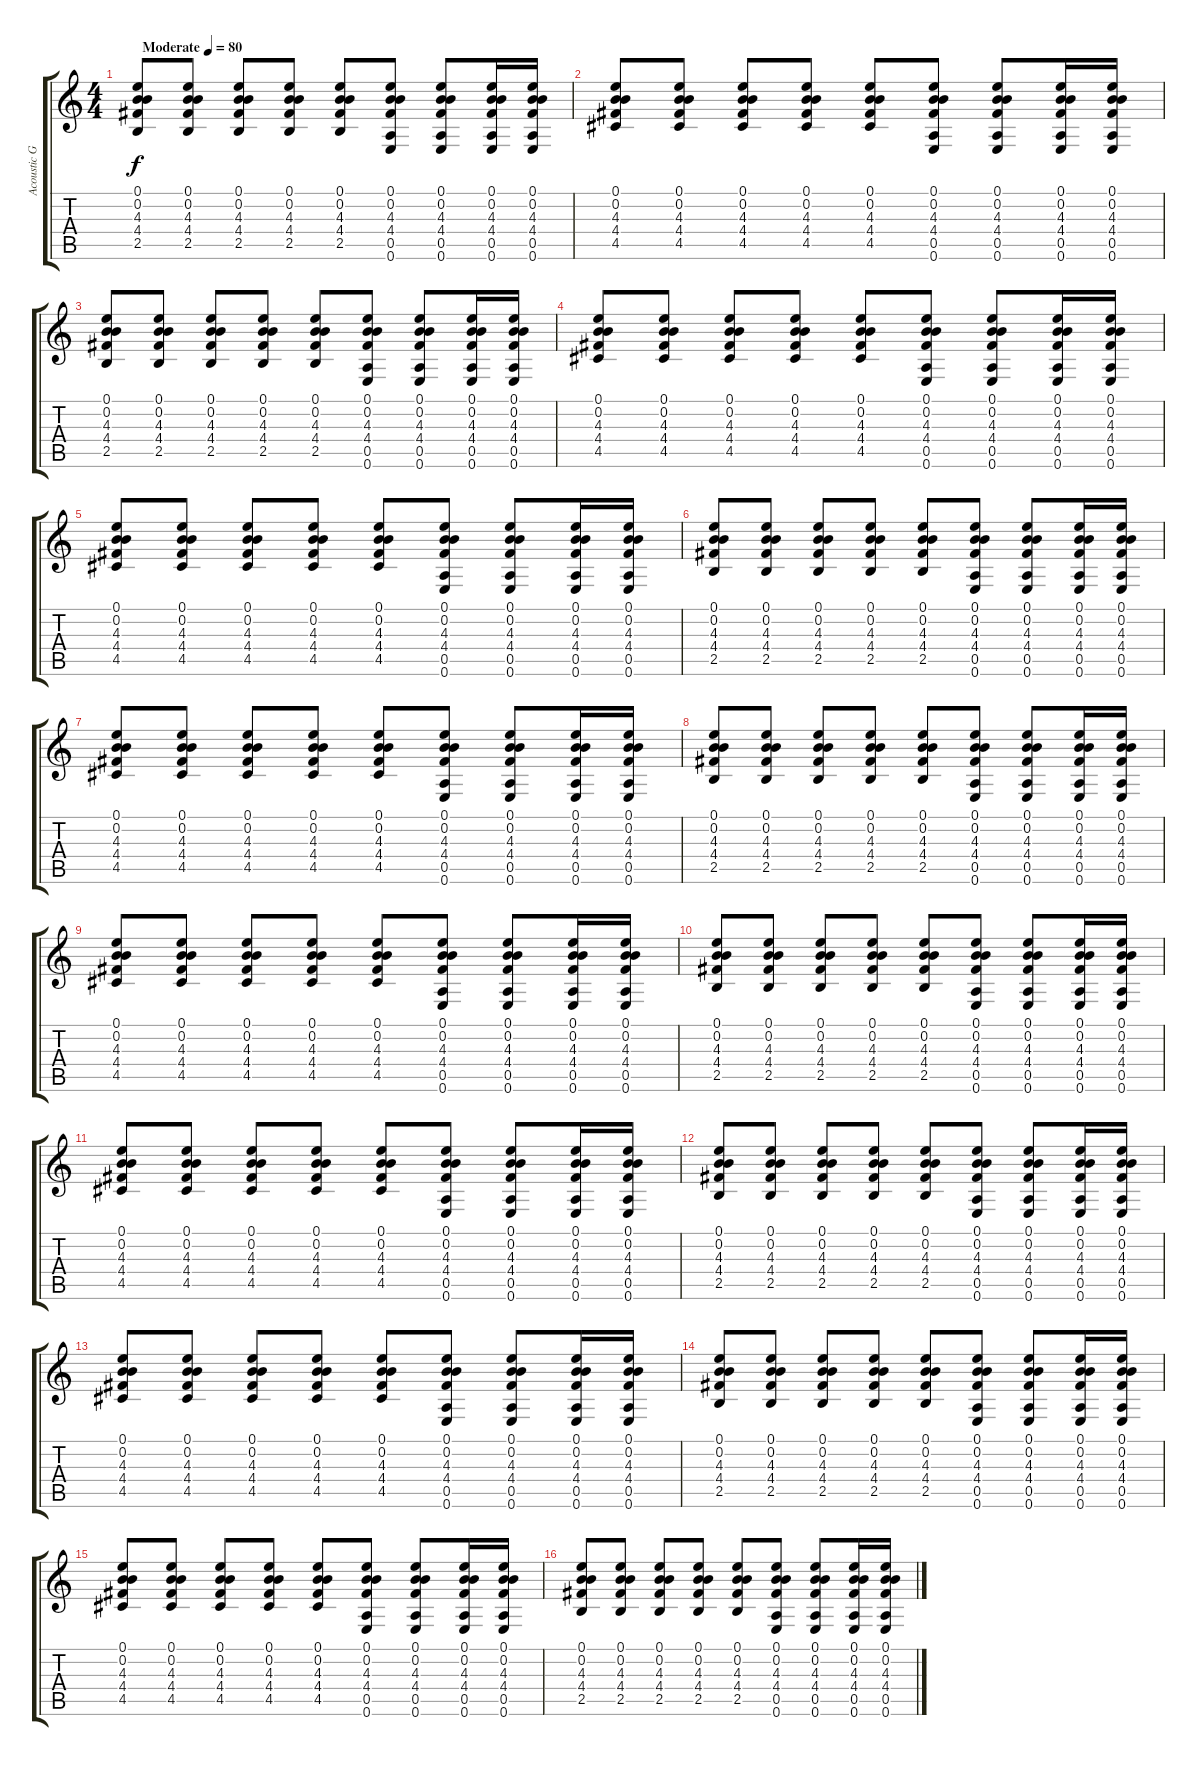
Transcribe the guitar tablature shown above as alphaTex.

\track ("Acoustic Guitar" "Acoustic G") {instrument acousticguitarsteel}
\staff {score tabs}
\tuning (E4 B3 G3 D3 A2 E2) {hide}
\ts (4 4)
\tempo (80 "Moderate")
\clef g2
\ks c
(0.1 0.2 4.3 4.4 2.5).8{dy f instrument acousticguitarsteel} (0.1 0.2 4.3 4.4 2.5).8 (0.1 0.2 4.3 4.4 2.5).8 (0.1 0.2 4.3 4.4 2.5).8 (0.1 0.2 4.3 4.4 2.5).8 (0.1 0.2 4.3 4.4 0.5 0.6).8 (0.1 0.2 4.3 4.4 0.5 0.6).8 (0.1 0.2 4.3 4.4 0.5 0.6).16 (0.1 0.2 4.3 4.4 0.5 0.6).16 |
(0.1 0.2 4.3 4.4 4.5).8 (0.1 0.2 4.3 4.4 4.5).8 (0.1 0.2 4.3 4.4 4.5).8 (0.1 0.2 4.3 4.4 4.5).8 (0.1 0.2 4.3 4.4 4.5).8 (0.1 0.2 4.3 4.4 0.5 0.6).8 (0.1 0.2 4.3 4.4 0.5 0.6).8 (0.1 0.2 4.3 4.4 0.5 0.6).16 (0.1 0.2 4.3 4.4 0.5 0.6).16 |
(0.1 0.2 4.3 4.4 2.5).8 (0.1 0.2 4.3 4.4 2.5).8 (0.1 0.2 4.3 4.4 2.5).8 (0.1 0.2 4.3 4.4 2.5).8 (0.1 0.2 4.3 4.4 2.5).8 (0.1 0.2 4.3 4.4 0.5 0.6).8 (0.1 0.2 4.3 4.4 0.5 0.6).8 (0.1 0.2 4.3 4.4 0.5 0.6).16 (0.1 0.2 4.3 4.4 0.5 0.6).16 |
(0.1 0.2 4.3 4.4 4.5).8 (0.1 0.2 4.3 4.4 4.5).8 (0.1 0.2 4.3 4.4 4.5).8 (0.1 0.2 4.3 4.4 4.5).8 (0.1 0.2 4.3 4.4 4.5).8 (0.1 0.2 4.3 4.4 0.5 0.6).8 (0.1 0.2 4.3 4.4 0.5 0.6).8 (0.1 0.2 4.3 4.4 0.5 0.6).16 (0.1 0.2 4.3 4.4 0.5 0.6).16 |
(0.1 0.2 4.3 4.4 4.5).8{volume 8} (0.1 0.2 4.3 4.4 4.5).8 (0.1 0.2 4.3 4.4 4.5).8 (0.1 0.2 4.3 4.4 4.5).8 (0.1 0.2 4.3 4.4 4.5).8 (0.1 0.2 4.3 4.4 0.5 0.6).8 (0.1 0.2 4.3 4.4 0.5 0.6).8 (0.1 0.2 4.3 4.4 0.5 0.6).16 (0.1 0.2 4.3 4.4 0.5 0.6).16 |
(0.1 0.2 4.3 4.4 2.5).8 (0.1 0.2 4.3 4.4 2.5).8 (0.1 0.2 4.3 4.4 2.5).8 (0.1 0.2 4.3 4.4 2.5).8 (0.1 0.2 4.3 4.4 2.5).8 (0.1 0.2 4.3 4.4 0.5 0.6).8 (0.1 0.2 4.3 4.4 0.5 0.6).8 (0.1 0.2 4.3 4.4 0.5 0.6).16 (0.1 0.2 4.3 4.4 0.5 0.6).16 |
(0.1 0.2 4.3 4.4 4.5).8 (0.1 0.2 4.3 4.4 4.5).8 (0.1 0.2 4.3 4.4 4.5).8 (0.1 0.2 4.3 4.4 4.5).8 (0.1 0.2 4.3 4.4 4.5).8 (0.1 0.2 4.3 4.4 0.5 0.6).8 (0.1 0.2 4.3 4.4 0.5 0.6).8 (0.1 0.2 4.3 4.4 0.5 0.6).16 (0.1 0.2 4.3 4.4 0.5 0.6).16 |
(0.1 0.2 4.3 4.4 2.5).8 (0.1 0.2 4.3 4.4 2.5).8 (0.1 0.2 4.3 4.4 2.5).8 (0.1 0.2 4.3 4.4 2.5).8 (0.1 0.2 4.3 4.4 2.5).8 (0.1 0.2 4.3 4.4 0.5 0.6).8 (0.1 0.2 4.3 4.4 0.5 0.6).8 (0.1 0.2 4.3 4.4 0.5 0.6).16 (0.1 0.2 4.3 4.4 0.5 0.6).16 |
(0.1 0.2 4.3 4.4 4.5).8 (0.1 0.2 4.3 4.4 4.5).8 (0.1 0.2 4.3 4.4 4.5).8 (0.1 0.2 4.3 4.4 4.5).8 (0.1 0.2 4.3 4.4 4.5).8 (0.1 0.2 4.3 4.4 0.5 0.6).8 (0.1 0.2 4.3 4.4 0.5 0.6).8 (0.1 0.2 4.3 4.4 0.5 0.6).16 (0.1 0.2 4.3 4.4 0.5 0.6).16 |
(0.1 0.2 4.3 4.4 2.5).8 (0.1 0.2 4.3 4.4 2.5).8 (0.1 0.2 4.3 4.4 2.5).8 (0.1 0.2 4.3 4.4 2.5).8 (0.1 0.2 4.3 4.4 2.5).8 (0.1 0.2 4.3 4.4 0.5 0.6).8 (0.1 0.2 4.3 4.4 0.5 0.6).8 (0.1 0.2 4.3 4.4 0.5 0.6).16 (0.1 0.2 4.3 4.4 0.5 0.6).16 |
(0.1 0.2 4.3 4.4 4.5).8 (0.1 0.2 4.3 4.4 4.5).8 (0.1 0.2 4.3 4.4 4.5).8 (0.1 0.2 4.3 4.4 4.5).8 (0.1 0.2 4.3 4.4 4.5).8 (0.1 0.2 4.3 4.4 0.5 0.6).8 (0.1 0.2 4.3 4.4 0.5 0.6).8 (0.1 0.2 4.3 4.4 0.5 0.6).16 (0.1 0.2 4.3 4.4 0.5 0.6).16 |
(0.1 0.2 4.3 4.4 2.5).8 (0.1 0.2 4.3 4.4 2.5).8 (0.1 0.2 4.3 4.4 2.5).8 (0.1 0.2 4.3 4.4 2.5).8 (0.1 0.2 4.3 4.4 2.5).8 (0.1 0.2 4.3 4.4 0.5 0.6).8 (0.1 0.2 4.3 4.4 0.5 0.6).8 (0.1 0.2 4.3 4.4 0.5 0.6).16 (0.1 0.2 4.3 4.4 0.5 0.6).16 |
(0.1 0.2 4.3 4.4 4.5).8{volume 13} (0.1 0.2 4.3 4.4 4.5).8 (0.1 0.2 4.3 4.4 4.5).8 (0.1 0.2 4.3 4.4 4.5).8 (0.1 0.2 4.3 4.4 4.5).8 (0.1 0.2 4.3 4.4 0.5 0.6).8 (0.1 0.2 4.3 4.4 0.5 0.6).8 (0.1 0.2 4.3 4.4 0.5 0.6).16 (0.1 0.2 4.3 4.4 0.5 0.6).16 |
(0.1 0.2 4.3 4.4 2.5).8 (0.1 0.2 4.3 4.4 2.5).8 (0.1 0.2 4.3 4.4 2.5).8 (0.1 0.2 4.3 4.4 2.5).8 (0.1 0.2 4.3 4.4 2.5).8 (0.1 0.2 4.3 4.4 0.5 0.6).8 (0.1 0.2 4.3 4.4 0.5 0.6).8 (0.1 0.2 4.3 4.4 0.5 0.6).16 (0.1 0.2 4.3 4.4 0.5 0.6).16 |
(0.1 0.2 4.3 4.4 4.5).8 (0.1 0.2 4.3 4.4 4.5).8 (0.1 0.2 4.3 4.4 4.5).8 (0.1 0.2 4.3 4.4 4.5).8 (0.1 0.2 4.3 4.4 4.5).8 (0.1 0.2 4.3 4.4 0.5 0.6).8 (0.1 0.2 4.3 4.4 0.5 0.6).8 (0.1 0.2 4.3 4.4 0.5 0.6).16 (0.1 0.2 4.3 4.4 0.5 0.6).16 |
(0.1 0.2 4.3 4.4 2.5).8 (0.1 0.2 4.3 4.4 2.5).8 (0.1 0.2 4.3 4.4 2.5).8 (0.1 0.2 4.3 4.4 2.5).8 (0.1 0.2 4.3 4.4 2.5).8 (0.1 0.2 4.3 4.4 0.5 0.6).8 (0.1 0.2 4.3 4.4 0.5 0.6).8 (0.1 0.2 4.3 4.4 0.5 0.6).16 (0.1 0.2 4.3 4.4 0.5 0.6).16
